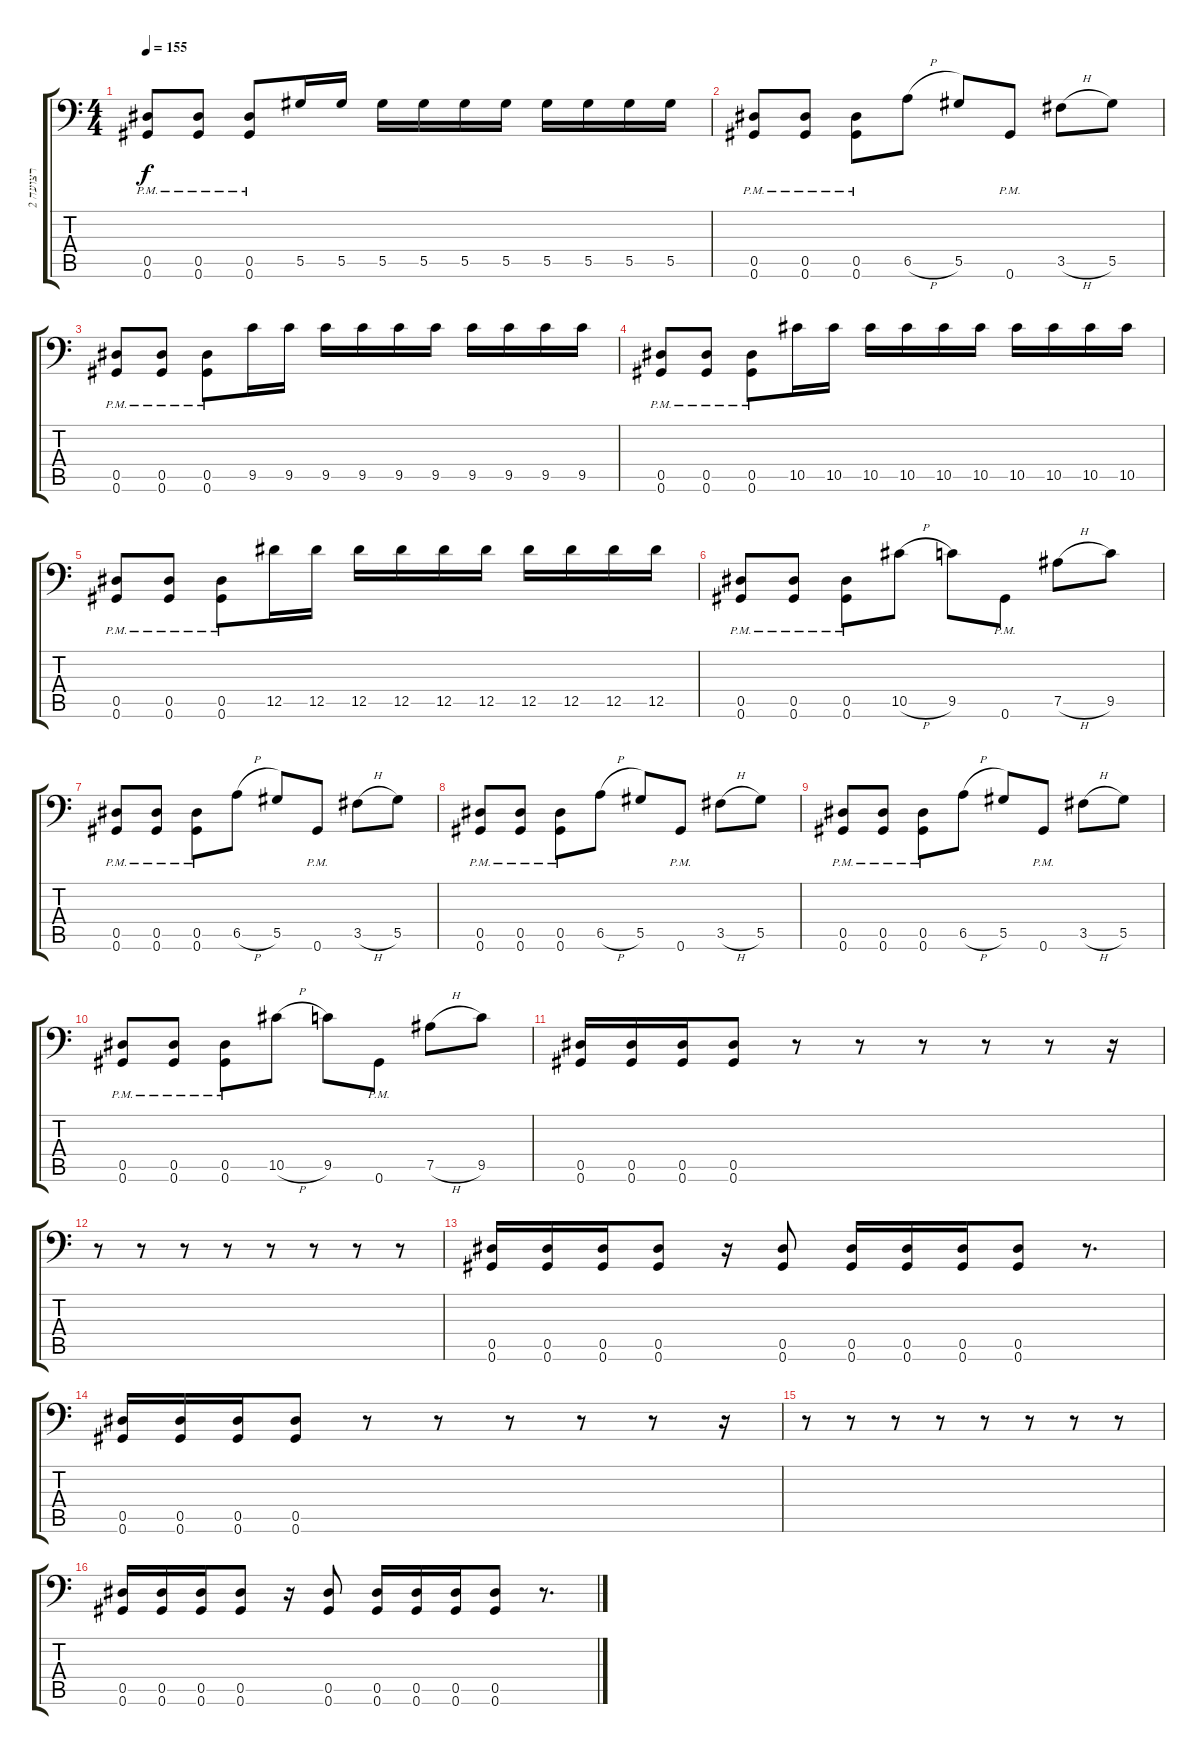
\track ("רצועה 2" "רצועה 2") {instrument distortionguitar}
\staff {score tabs}
\tuning (Bb3 F3 Db3 Ab2 Eb2 Ab1) {hide}
\ts (4 4)
\tempo 155
\clef f4
\ks c
(0.5{pm} 0.6{pm}).8{dy f} (0.5{pm} 0.6{pm}).8 (0.5{pm} 0.6{pm}).8 5.5.16 5.5.16 5.5.16 5.5.16 5.5.16 5.5.16 5.5.16 5.5.16 5.5.16 5.5.16 |
(0.5{pm} 0.6{pm}).8 (0.5{pm} 0.6{pm}).8 (0.5{pm} 0.6{pm}).8 6.5{h}.8 5.5.8 0.6{pm}.8 3.5{h}.8 5.5.8 |
(0.5{pm} 0.6{pm}).8 (0.5{pm} 0.6{pm}).8 (0.5{pm} 0.6{pm}).8 9.5.16 9.5.16 9.5.16 9.5.16 9.5.16 9.5.16 9.5.16 9.5.16 9.5.16 9.5.16 |
(0.5{pm} 0.6{pm}).8 (0.5{pm} 0.6{pm}).8 (0.5{pm} 0.6{pm}).8 10.5.16 10.5.16 10.5.16 10.5.16 10.5.16 10.5.16 10.5.16 10.5.16 10.5.16 10.5.16 |
(0.5{pm} 0.6{pm}).8 (0.5{pm} 0.6{pm}).8 (0.5{pm} 0.6{pm}).8 12.5.16 12.5.16 12.5.16 12.5.16 12.5.16 12.5.16 12.5.16 12.5.16 12.5.16 12.5.16 |
(0.5{pm} 0.6{pm}).8 (0.5{pm} 0.6{pm}).8 (0.5{pm} 0.6{pm}).8 10.5{h}.8 9.5.8 0.6{pm}.8 7.5{h}.8 9.5.8 |
(0.5{pm} 0.6{pm}).8 (0.5{pm} 0.6{pm}).8 (0.5{pm} 0.6{pm}).8 6.5{h}.8 5.5.8 0.6{pm}.8 3.5{h}.8 5.5.8 |
(0.5{pm} 0.6{pm}).8 (0.5{pm} 0.6{pm}).8 (0.5{pm} 0.6{pm}).8 6.5{h}.8 5.5.8 0.6{pm}.8 3.5{h}.8 5.5.8 |
(0.5{pm} 0.6{pm}).8 (0.5{pm} 0.6{pm}).8 (0.5{pm} 0.6{pm}).8 6.5{h}.8 5.5.8 0.6{pm}.8 3.5{h}.8 5.5.8 |
(0.5{pm} 0.6{pm}).8 (0.5{pm} 0.6{pm}).8 (0.5{pm} 0.6{pm}).8 10.5{h}.8 9.5.8 0.6{pm}.8 7.5{h}.8 9.5.8 |
(0.5 0.6).16 (0.5 0.6).16 (0.5 0.6).16 (0.5 0.6).8 r.8 r.8 r.8 r.8 r.8 r.16 |
r.8 r.8 r.8 r.8 r.8 r.8 r.8 r.8 |
(0.5 0.6).16 (0.5 0.6).16 (0.5 0.6).16 (0.5 0.6).8 r.16 (0.5 0.6).8 (0.5 0.6).16 (0.5 0.6).16 (0.5 0.6).16 (0.5 0.6).8 r.8{d} |
(0.5 0.6).16 (0.5 0.6).16 (0.5 0.6).16 (0.5 0.6).8 r.8 r.8 r.8 r.8 r.8 r.16 |
r.8 r.8 r.8 r.8 r.8 r.8 r.8 r.8 |
(0.5 0.6).16 (0.5 0.6).16 (0.5 0.6).16 (0.5 0.6).8 r.16 (0.5 0.6).8 (0.5 0.6).16 (0.5 0.6).16 (0.5 0.6).16 (0.5 0.6).8 r.8{d}
